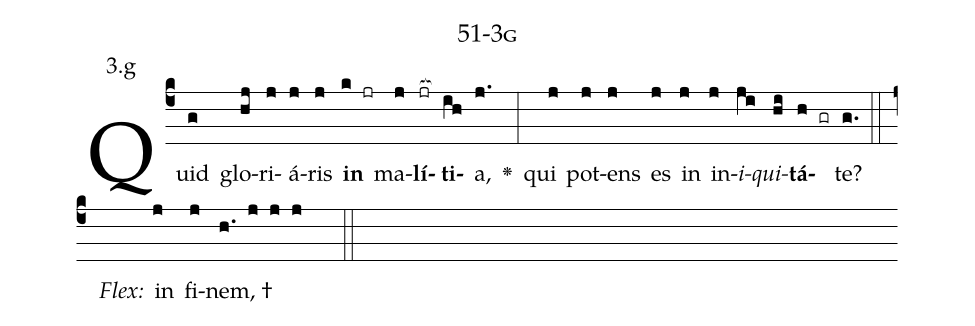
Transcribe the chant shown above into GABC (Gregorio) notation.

name: 51-3g;
annotation: 3.g;
%%
(c4)Quid(g) glo(hj)ri(j)á(j)ris(j) <b>in</b>(k jr) ma(j)<b>lí</b>(jr[ocb:1{])<b>ti</b>(ih[ocb:0}])a,(j.) <v>\greheightstar</v>(:) qui(j) pot(j)ens(j) es(j) in(j) in(j)<i>i</i>(ji)<i>qui</i>(hi)<b>tá</b>(h gr)te?(g.) (::)
<i>Flex:</i>()  in(j) fi(j)nem, †(h. j j j  ::)

%E(j) u(j) o(ji) u(hi) a(h) e.(g.) (::)
